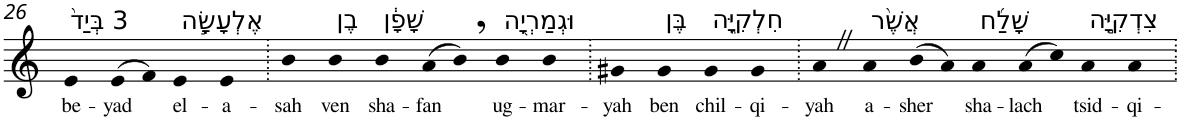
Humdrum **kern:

**kern	**text
*part1	*part1
*staff1	*staff1
*I"Piano	*
*I'Pno	*
!!LO:PB:g=z
*clefG2	*
*k[]	*
=26	=26
!LO:TX:a:t=3 בְּיַד֙	!
!	!LO:LY:b
4e	be-
!	!LO:LY:b
(>8e	-yad
8f)	.
!LO:TX:a:t=אֶלְעָשָׂ֣ה	!
!	!LO:LY:b
4e	el-
!	!LO:LY:b
4e	-a-
=27.	=27.
!	!LO:LY:b
4b	-sah
!LO:TX:a:t=בֶן	!
!	!LO:LY:b
4b	ven
!LO:TX:a:t=שָׁפָ֔ן	!
!	!LO:LY:b
4b	sha-
!	!LO:LY:b
(>8a	-fan
8b,)	.
!LO:TX:a:t=וּגְמַרְיָ֖ה	!
!	!LO:LY:b
4b	ug-
!	!LO:LY:b
4b	-mar-
=28.	=28.
!	!LO:LY:b
4g#X	-yah
!LO:TX:a:t=בֶּן	!
!	!LO:LY:b
4g#	ben
!LO:TX:a:t=חִלְקִיָּ֑ה	!
!	!LO:LY:b
4g#	chil-
!	!LO:LY:b
4g#	-qi-
=29.	=29.
!	!LO:LY:b
4aZ	-yah
!LO:TX:a:t=אֲשֶׁ֨ר	!
!	!LO:LY:b
4a	a-
!	!LO:LY:b
(>8b	-sher
8a)	.
!LO:TX:a:t=שָׁלַ֜ח	!
!	!LO:LY:b
4a	sha-
!	!LO:LY:b
(>8a	-lach
8cc)	.
!LO:TX:a:t=צִדְקִיָּ֣ה	!
!	!LO:LY:b
4a	tsid-
!	!LO:LY:b
4a	-qi-
=.	=.
*-	*-
